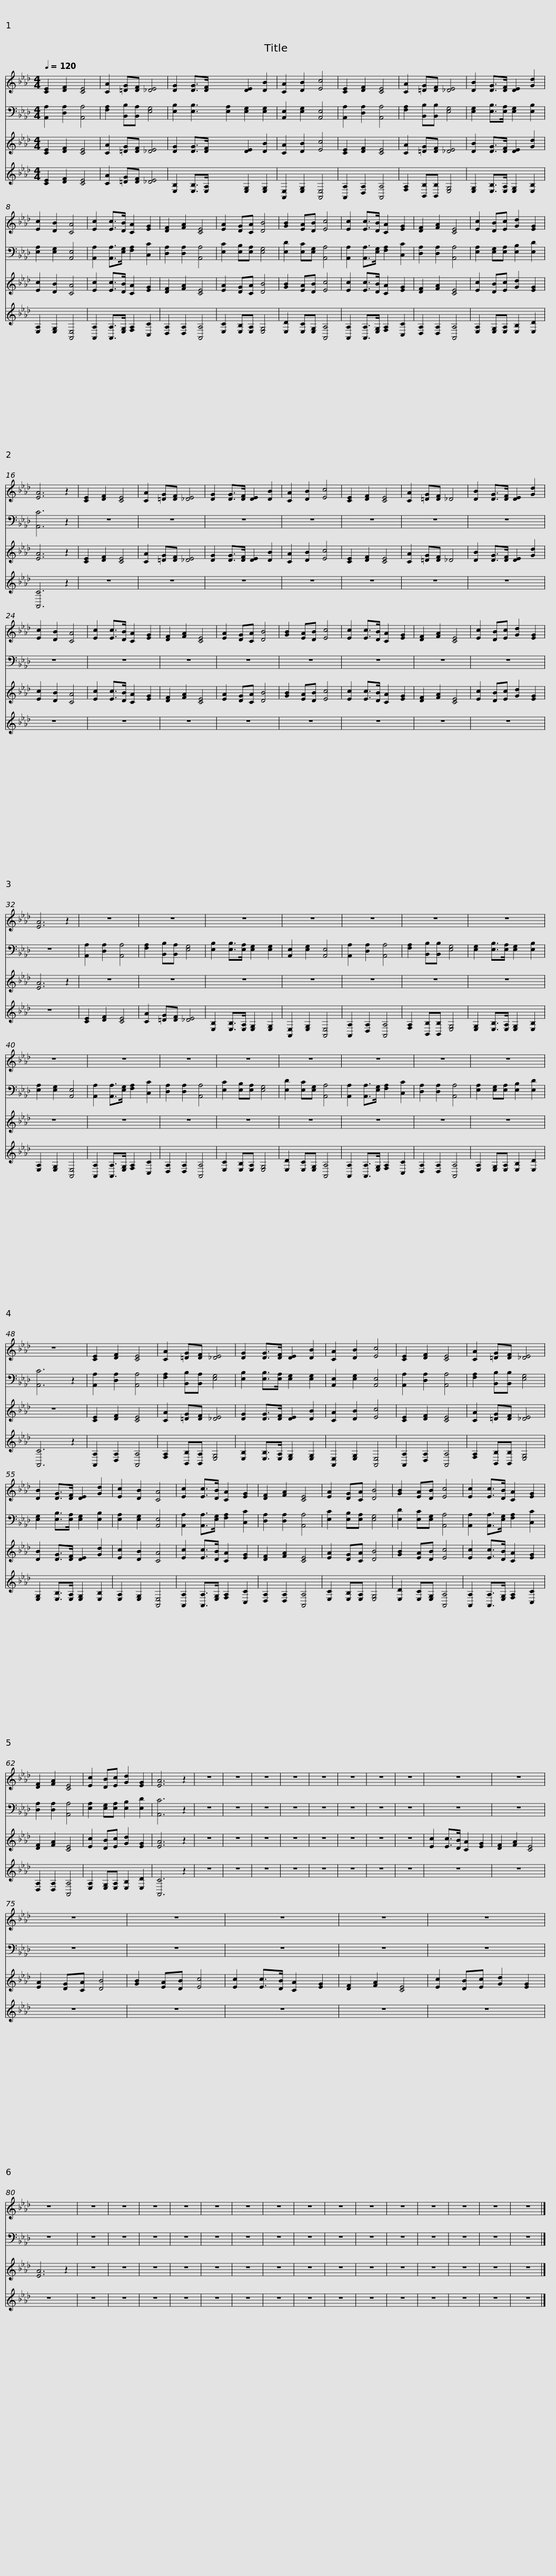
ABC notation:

X:1
%%score 1 2 3 4
L:1/8
Q:1/4=120
M:4/4
I:linebreak $
K:Ab
V:1 treble
V:2 bass
V:3 treble
V:4 treble
V:1
 [CE]2 [DF]2 [CE]4 | [CA]2 [=DG][DF] [_DE]4 | [DG]2 [DG]>[DF] x3 [DE]2 [DB]2 | [CA]2 [DB]2 [Ec]4 |$ [CE]2 [DF]2 [CE]4 | %5
 [CA]2 [=DG][DF] [_DE]4 | [DB]2 [DG]>[DF] [DE]2 [Gd]2 | [Ec]2 [DB]2 [CA]4 | [Ec]2 [Ec]>[DB] [CA]2 [EG]2 |$ [DF]2 [FA]2 [CE]4 | %10
 [EA]2 [DG][CA] [DB]4 | [GB]2 [EA][DB] [Ec]4 | [Ec]2 [Ec]>[DB] [CA]2 [EG]2 | [DF]2 [FA]2 [CE]4 |$ [Ec]2 [DB][Ec] [Gd]2 [EG]2 | %15
 [EA]6 z2 | [CE]2 [DF]2 [CE]4 | [CA]2 [=DG][DF] [_DE]4 | [DG]2 [DG]>[DF] [DE]2 [DB]2 |$ [CA]2 [DB]2 [Ec]4 | %20
 [CE]2 [DF]2 [CE]4 | [CA]2 [=DG][DF] _D4 | [DB]2 [DG]>[DF] [DE]2 [Gd]2 | [Ec]2 [DB]2 [CA]4 |$ [Ec]2 [Ec]>[DB] [CA]2 [EG]2 | %25
 [DF]2 [FA]2 [CE]4 | [EA]2 [DG][CA] [DB]4 | [GB]2 [EA][DB] [Ec]4 | [Ec]2 [Ec]>[DB] [CA]2 [EG]2 |$ [DF]2 [FA]2 [CE]4 | %30
 [Ec]2 [DB][Ec] [Gd]2 [EG]2 | [EA]6 z2 | z8 | z8 |$ z8 | %35
 z8 | z8 | z8 | z8 |$ z8 | %40
 z8 | z8 | z8 | z8 |$ z8 | %45
 z8 | z8 | z8 | [CE]2 [DF]2 [CE]4 |$ [CA]2 [=DG][DF] [_DE]4 | %50
 [DG]2 [DG]>[DF] [DE]2 [DB]2 | [CA]2 [DB]2 [Ec]4 | [CE]2 [DF]2 [CE]4 | [CA]2 [=DG][DF] [_DE]4 |$ [DB]2 [DG]>[DF] [DE]2 [Gd]2 | %55
 [Ec]2 [DB]2 [CA]4 | [Ec]2 [Ec]>[DB] [CA]2 [EG]2 | [DF]2 [FA]2 [CE]4 | [EA]2 [DG][CA] [DB]4 |$ [GB]2 [EA][DB] [Ec]4 | %60
 [Ec]2 [Ec]>[DB] [CA]2 [EG]2 | [DF]2 [FA]2 [CE]4 | [Ec]2 [DB][Ec] [Gd]2 [EG]2 | [EA]6 z2 |$ z8 | %65
 z8 | z8 | z8 | z8 | z8 | %70
 z8 | z8 |$ z8 | z8 | z8 | %75
 z8 | z8 |$ z8 | z8 | z8 | %80
 z8 | z8 | z8 | z8 |$ z8 | %85
 z8 | z8 | z8 | z8 | z8 |$ %90
 z8 | z8 | z8 | z8 | z8 |] %95
V:2
 [A,,A,]2 [D,A,]2 [A,,A,]4 | [F,A,]2 [B,,B,][B,,A,] [E,G,]4 | [E,B,]2 [E,B,]3 [E,A,]2 [E,G,]2 [E,G,]2 | [A,,E,]2 [E,G,]2 [A,,E,]4 |$ [A,,A,]2 [D,A,]2 [A,,A,]4 | %5
 [F,A,]2 [B,,B,][B,,B,] [E,G,]4 | [E,G,]2 [E,B,]>[E,A,] [E,G,]2 [E,B,]2 | [E,A,]2 [E,G,]2 [A,,E,]4 | [A,,A,]2 [A,,A,]>[E,G,] [F,A,]2 [C,C]2 |$ [D,A,]2 [D,A,]2 [A,,A,]4 | %10
 [E,C]2 [E,B,][E,A,] [E,G,]4 | [E,D]2 [E,C][E,G,] [A,,A,]4 | [A,,A,]2 [A,,A,]>[E,G,] [F,A,]2 [C,C]2 | [D,A,]2 [D,A,]2 [A,,A,]4 |$ [E,A,]2 [E,G,][E,A,] [E,B,]2 [E,D]2 | %15
 [A,,C]6 z2 | z8 | z8 | z8 |$ z8 | %20
 z8 | z8 | z8 | z8 |$ z8 | %25
 z8 | z8 | z8 | z8 |$ z8 | %30
 z8 | z8 | [A,,A,]2 [D,A,]2 [A,,A,]4 | [F,A,]2 [B,,B,][B,,A,] [E,G,]4 |$ [E,B,]2 [E,B,]>[E,A,] [E,G,]2 [E,G,]2 | %35
 [A,,E,]2 [E,G,]2 [A,,E,]4 | [A,,A,]2 [D,A,]2 [A,,A,]4 | [F,A,]2 [B,,B,][B,,B,] [E,G,]4 | [E,G,]2 [E,B,]>[E,A,] [E,G,]2 [E,B,]2 |$ [E,A,]2 [E,G,]2 [A,,E,]4 | %40
 [A,,A,]2 [A,,A,]>[E,G,] [F,A,]2 [C,C]2 | [D,A,]2 [D,A,]2 [A,,A,]4 | [E,C]2 [E,B,][E,A,] [E,G,]4 | [E,D]2 [E,C][E,G,] [A,,A,]4 |$ [A,,A,]2 [A,,A,]>[E,G,] [F,A,]2 [C,C]2 | %45
 [D,A,]2 [D,A,]2 [A,,A,]4 | [E,A,]2 [E,G,][E,A,] [E,B,]2 [E,D]2 | [A,,C]6 z2 | [A,,A,]2 [D,A,]2 [A,,A,]4 |$ [F,A,]2 [B,,B,][B,,A,] [E,G,]4 | %50
 [E,B,]2 [E,B,]>[E,A,] [E,G,]2 [E,G,]2 | [A,,E,]2 [E,G,]2 [A,,E,]4 | [A,,A,]2 [D,A,]2 [A,,A,]4 | [F,A,]2 [B,,B,][B,,B,] [E,G,]4 |$ [E,G,]2 [E,B,]>[E,A,] [E,G,]2 [E,B,]2 | %55
 [E,A,]2 [E,G,]2 [A,,E,]4 | [A,,A,]2 [A,,A,]>[E,G,] [F,A,]2 [C,C]2 | [D,A,]2 [D,A,]2 [A,,A,]4 | [E,C]2 [E,B,][E,A,] [E,G,]4 |$ [E,D]2 [E,C][E,G,] [A,,A,]4 | %60
 [A,,A,]2 [A,,A,]>[E,G,] [F,A,]2 [C,C]2 | [D,A,]2 [D,A,]2 [A,,A,]4 | [E,A,]2 [E,G,][E,A,] [E,B,]2 [E,D]2 | [A,,C]6 z2 |$ z8 | %65
 z8 | z8 | z8 | z8 | z8 | %70
 z8 | z8 |$ z8 | z8 | z8 | %75
 z8 | z8 |$ z8 | z8 | z8 | %80
 z8 | z8 | z8 | z8 |$ z8 | %85
 z8 | z8 | z8 | z8 | z8 |$ %90
 z8 | z8 | z8 | z8 | z8 |] %95
V:3
 [CE]2 [DF]2 [CE]4 | [CA]2 [=DG][DF] [_DE]4 | [DG]2 [DG]>[DF] x3 [DE]2 [DB]2 | [CA]2 [DB]2 [Ec]4 |$ [CE]2 [DF]2 [CE]4 | %5
 [CA]2 [=DG][DF] [_DE]4 | [DB]2 [DG]>[DF] [DE]2 [Gd]2 | [Ec]2 [DB]2 [CA]4 | [Ec]2 [Ec]>[DB] [CA]2 [EG]2 |$ [DF]2 [FA]2 [CE]4 | %10
 [EA]2 [DG][CA] [DB]4 | [GB]2 [EA][DB] [Ec]4 | [Ec]2 [Ec]>[DB] [CA]2 [EG]2 | [DF]2 [FA]2 [CE]4 |$ [Ec]2 [DB][Ec] [Gd]2 [EG]2 | %15
 [EA]6 z2 | [CE]2 [DF]2 [CE]4 | [CA]2 [=DG][DF] [_DE]4 | [DG]2 [DG]>[DF] [DE]2 [DB]2 |$ [CA]2 [DB]2 [Ec]4 | %20
 [CE]2 [DF]2 [CE]4 | [CA]2 [=DG][DF] _D4 | [DB]2 [DG]>[DF] [DE]2 [Gd]2 | [Ec]2 [DB]2 [CA]4 |$ [Ec]2 [Ec]>[DB] [CA]2 [EG]2 | %25
 [DF]2 [FA]2 [CE]4 | [EA]2 [DG][CA] [DB]4 | [GB]2 [EA][DB] [Ec]4 | [Ec]2 [Ec]>[DB] [CA]2 [EG]2 |$ [DF]2 [FA]2 [CE]4 | %30
 [Ec]2 [DB][Ec] [Gd]2 [EG]2 | [EA]6 z2 | z8 | z8 |$ z8 | %35
 z8 | z8 | z8 | z8 |$ z8 | %40
 z8 | z8 | z8 | z8 |$ z8 | %45
 z8 | z8 | z8 | [CE]2 [DF]2 [CE]4 |$ [CA]2 [=DG][DF] [_DE]4 | %50
 [DG]2 [DG]>[DF] [DE]2 [DB]2 | [CA]2 [DB]2 [Ec]4 | [CE]2 [DF]2 [CE]4 | [CA]2 [=DG][DF] [_DE]4 |$ [DB]2 [DG]>[DF] [DE]2 [Gd]2 | %55
 [Ec]2 [DB]2 [CA]4 | [Ec]2 [Ec]>[DB] [CA]2 [EG]2 | [DF]2 [FA]2 [CE]4 | [EA]2 [DG][CA] [DB]4 |$ [GB]2 [EA][DB] [Ec]4 | %60
 [Ec]2 [Ec]>[DB] [CA]2 [EG]2 | [DF]2 [FA]2 [CE]4 | [Ec]2 [DB][Ec] [Gd]2 [EG]2 | [EA]6 z2 |$ z8 | %65
 z8 | z8 | z8 | z8 | z8 | %70
 z8 | z8 |$ [Ec]2 [Ec]>[DB] [CA]2 [EG]2 | [DF]2 [FA]2 [CE]4 | [EA]2 [DG][CA] [DB]4 | %75
 [GB]2 [EA][DB] [Ec]4 | [Ec]2 [Ec]>[DB] [CA]2 [EG]2 |$ [DF]2 [FA]2 [CE]4 | [Ec]2 [DB][Ec] [Gd]2 [EG]2 | [EA]6 z2 | %80
 z8 | z8 | z8 | z8 |$ z8 | %85
 z8 | z8 | z8 | z8 | z8 |$ %90
 z8 | z8 | z8 | z8 | z8 |] %95
V:4
 [CE]2 [DF]2 [CE]4 | [CA]2 [=DG][DF] [_DE]4 | [E,B,]2 [E,B,]>[E,A,] x3 [E,G,]2 [E,G,]2 | [A,,E,]2 [E,G,]2 [A,,E,]4 |$ [A,,A,]2 [D,A,]2 [A,,A,]4 | %5
 [F,A,]2 [B,,B,][B,,B,] [E,G,]4 | [E,G,]2 [E,B,]>[E,A,] [E,G,]2 [E,B,]2 | [E,A,]2 [E,G,]2 [A,,E,]4 | [A,,A,]2 [A,,A,]>[E,G,] [F,A,]2 [C,C]2 |$ [D,A,]2 [D,A,]2 [A,,A,]4 | %10
 [E,C]2 [E,B,][E,A,] [E,G,]4 | [E,D]2 [E,C][E,G,] [A,,A,]4 | [A,,A,]2 [A,,A,]>[E,G,] [F,A,]2 [C,C]2 | [D,A,]2 [D,A,]2 [A,,A,]4 |$ [E,A,]2 [E,G,][E,A,] [E,B,]2 [E,D]2 | %15
 [A,,C]6 z2 | z8 | z8 | z8 |$ z8 | %20
 z8 | z8 | z8 | z8 |$ z8 | %25
 z8 | z8 | z8 | z8 |$ z8 | %30
 z8 | z8 | [CE]2 [DF]2 [CE]4 | [CA]2 [=DG][DF] [_DE]4 |$ [E,B,]2 [E,B,]>[E,A,] [E,G,]2 [E,G,]2 | %35
 [A,,E,]2 [E,G,]2 [A,,E,]4 | [A,,A,]2 [D,A,]2 [A,,A,]4 | [F,A,]2 [B,,B,][B,,B,] [E,G,]4 | [E,G,]2 [E,B,]>[E,A,] [E,G,]2 [E,B,]2 |$ [E,A,]2 [E,G,]2 [A,,E,]4 | %40
 [A,,A,]2 [A,,A,]>[E,G,] [F,A,]2 [C,C]2 | [D,A,]2 [D,A,]2 [A,,A,]4 | [E,C]2 [E,B,][E,A,] [E,G,]4 | [E,D]2 [E,C][E,G,] [A,,A,]4 |$ [A,,A,]2 [A,,A,]>[E,G,] [F,A,]2 [C,C]2 | %45
 [D,A,]2 [D,A,]2 [A,,A,]4 | [E,A,]2 [E,G,][E,A,] [E,B,]2 [E,D]2 | [A,,C]6 z2 | [A,,A,]2 [D,A,]2 [A,,A,]4 |$ [F,A,]2 [B,,B,][B,,A,] [E,G,]4 | %50
 [E,B,]2 [E,B,]>[E,A,] [E,G,]2 [E,G,]2 | [A,,E,]2 [E,G,]2 [A,,E,]4 | [A,,A,]2 [D,A,]2 [A,,A,]4 | [F,A,]2 [B,,B,][B,,B,] [E,G,]4 |$ [E,G,]2 [E,B,]>[E,A,] [E,G,]2 [E,B,]2 | %55
 [E,A,]2 [E,G,]2 [A,,E,]4 | [A,,A,]2 [A,,A,]>[E,G,] [F,A,]2 [C,C]2 | [D,A,]2 [D,A,]2 [A,,A,]4 | [E,C]2 [E,B,][E,A,] [E,G,]4 |$ [E,D]2 [E,C][E,G,] [A,,A,]4 | %60
 [A,,A,]2 [A,,A,]>[E,G,] [F,A,]2 [C,C]2 | [D,A,]2 [D,A,]2 [A,,A,]4 | [E,A,]2 [E,G,][E,A,] [E,B,]2 [E,D]2 | [A,,C]6 z2 |$ z8 | %65
 z8 | z8 | z8 | z8 | z8 | %70
 z8 | z8 |$ z8 | z8 | z8 | %75
 z8 | z8 |$ z8 | z8 | z8 | %80
 z8 | z8 | z8 | z8 |$ z8 | %85
 z8 | z8 | z8 | z8 | z8 |$ %90
 z8 | z8 | z8 | z8 | z8 |] %95
